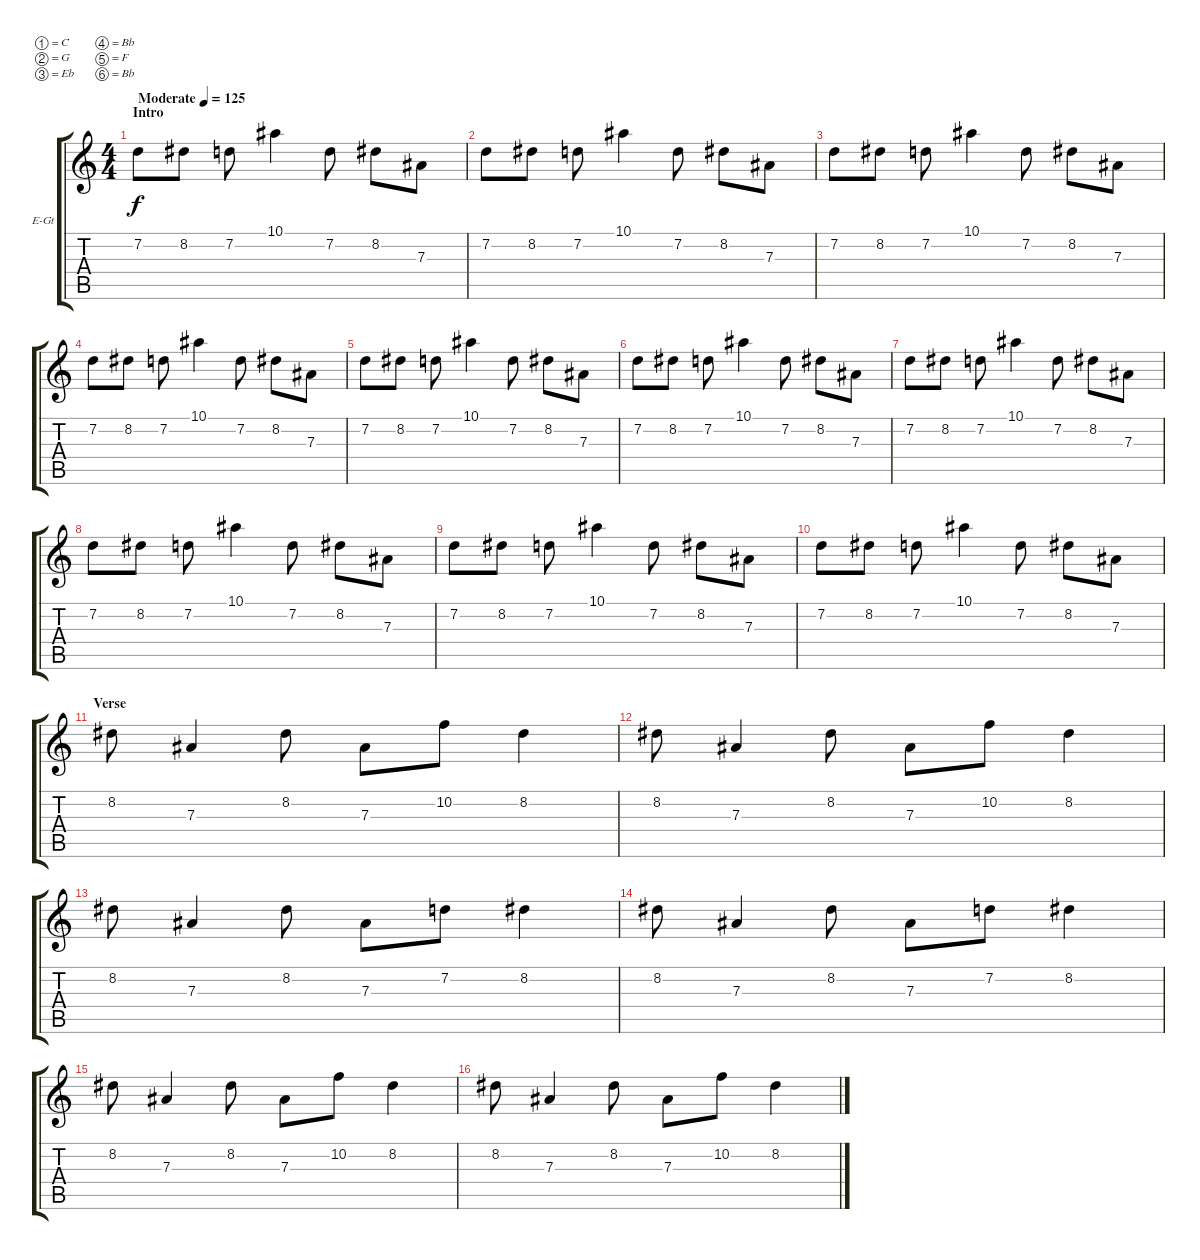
\bracketExtendMode groupsimilarinstruments
\firstSystemTrackNameOrientation horizontal
\otherSystemsTrackNameOrientation horizontal
\track ("Lead (Aaron Fink)" "E-Gt") {instrument overdrivenguitar}
\staff {score tabs}
\tuning (C4 G3 Eb3 Bb2 F2 Bb1)
\ts (4 4)
\beaming (8 2 2 2 2)
\section ("" "Intro")
\tempo (125 "Moderate")
\clef g2
\ks c
7.2.8{dy f instrument overdrivenguitar} 8.2.8 7.2.8 10.1.4 7.2.8 8.2.8 7.3.8 |
7.2.8 8.2.8 7.2.8 10.1.4 7.2.8 8.2.8 7.3.8 |
7.2.8 8.2.8 7.2.8 10.1.4 7.2.8 8.2.8 7.3.8 |
7.2.8 8.2.8 7.2.8 10.1.4 7.2.8 8.2.8 7.3.8 |
7.2.8 8.2.8 7.2.8 10.1.4 7.2.8 8.2.8 7.3.8 |
7.2.8 8.2.8 7.2.8 10.1.4 7.2.8 8.2.8 7.3.8 |
7.2.8 8.2.8 7.2.8 10.1.4 7.2.8 8.2.8 7.3.8 |
7.2.8 8.2.8 7.2.8 10.1.4 7.2.8 8.2.8 7.3.8 |
7.2.8 8.2.8 7.2.8 10.1.4 7.2.8 8.2.8 7.3.8 |
7.2.8 8.2.8 7.2.8 10.1.4 7.2.8 8.2.8 7.3.8 |
\section ("" "Verse")
8.2.8 7.3.4 8.2.8 7.3.8 10.2.8 8.2.4 |
8.2.8 7.3.4 8.2.8 7.3.8 10.2.8 8.2.4 |
8.2.8 7.3.4 8.2.8 7.3.8 7.2.8 8.2.4 |
8.2.8 7.3.4 8.2.8 7.3.8 7.2.8 8.2.4 |
8.2.8 7.3.4 8.2.8 7.3.8 10.2.8 8.2.4 |
8.2.8 7.3.4 8.2.8 7.3.8 10.2.8 8.2.4
